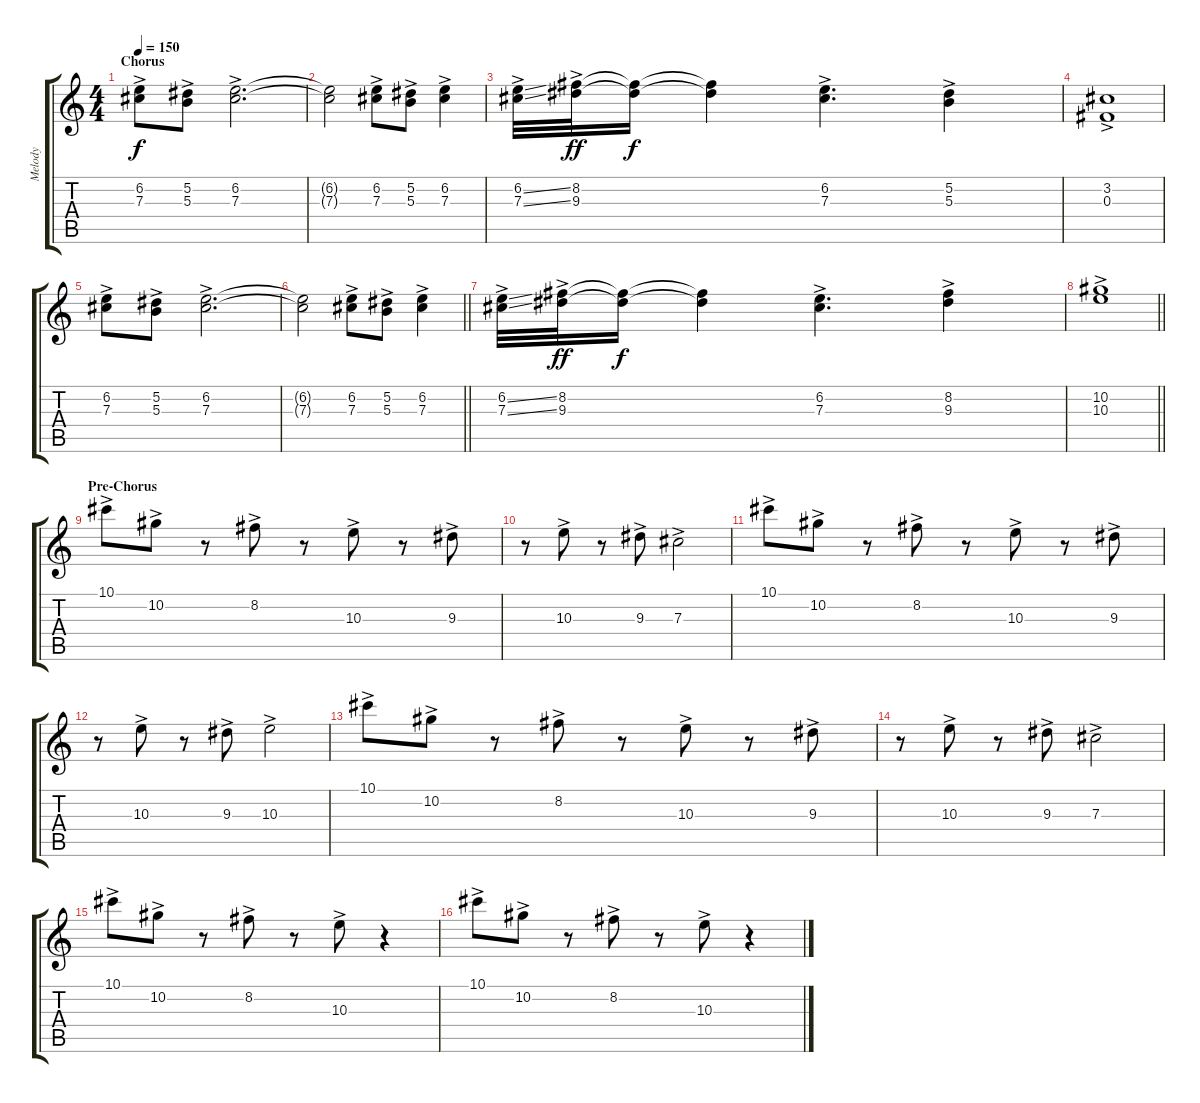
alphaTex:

\track ("Melody" "Melody") {instrument acousticguitarsteel}
\staff {score tabs}
\tuning (Eb4 Bb3 Gb3 Db3 Ab2 Eb2) {hide}
\ts (4 4)
\section ("" "Chorus")
\tempo 150
\clef g2
\ks c
(6.2{ac} 7.3{ac}).8{dy f} (5.2{ac} 5.3{ac}).8 (6.2{ac} 7.3{ac}).2{d} |
(6.2{t} 7.3{t}).2 (6.2{ac} 7.3{ac}).8 (5.2{ac} 5.3{ac}).8 (6.2{ac} 7.3{ac}).4 |
(6.2{ss ac} 7.3{ss ac}).32 (8.2{ac} 9.3{ac}).32{dy ff} (8.2{t} 9.3{t}).16{dy f} (8.2{t} 9.3{t}).4 (6.2{ac} 7.3{ac}).4{d} (5.2{ac} 5.3{ac}).4 |
(3.2{ac} 0.3{ac}).1 |
(6.2{ac} 7.3{ac}).8 (5.2{ac} 5.3{ac}).8 (6.2{ac} 7.3{ac}).2{d} |
\barLineRight lightlight
(6.2{t} 7.3{t}).2 (6.2{ac} 7.3{ac}).8 (5.2{ac} 5.3{ac}).8 (6.2{ac} 7.3{ac}).4 |
(6.2{ss ac} 7.3{ss ac}).32 (8.2{ac} 9.3{ac}).32{dy ff} (8.2{t} 9.3{t}).16{dy f} (8.2{t} 9.3{t}).4 (6.2{ac} 7.3{ac}).4{d} (8.2{ac} 9.3{ac}).4 |
\barLineRight lightlight
(10.2{ac} 10.3{ac}).1 |
\section ("" "Pre-Chorus")
10.1{ac}.8 10.2{ac}.8 r.8 8.2{ac}.8 r.8 10.3{ac}.8 r.8 9.3{ac}.8 |
r.8 10.3{ac}.8 r.8 9.3{ac}.8 7.3{ac}.2 |
10.1{ac}.8 10.2{ac}.8 r.8 8.2{ac}.8 r.8 10.3{ac}.8 r.8 9.3{ac}.8 |
r.8 10.3{ac}.8 r.8 9.3{ac}.8 10.3{ac}.2 |
10.1{ac}.8 10.2{ac}.8 r.8 8.2{ac}.8 r.8 10.3{ac}.8 r.8 9.3{ac}.8 |
r.8 10.3{ac}.8 r.8 9.3{ac}.8 7.3{ac}.2 |
10.1{ac}.8 10.2{ac}.8 r.8 8.2{ac}.8 r.8 10.3{ac}.8 r.4 |
10.1{ac}.8 10.2{ac}.8 r.8 8.2{ac}.8 r.8 10.3{ac}.8 r.4
